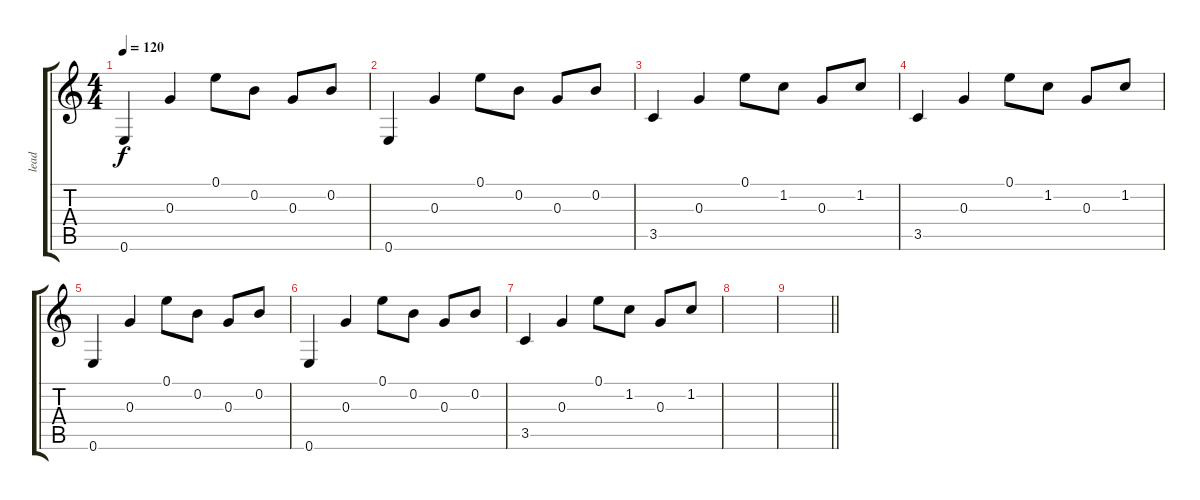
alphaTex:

\track ("lead" "lead") {instrument electricguitarjazz}
\staff {score tabs}
\tuning (E4 B3 G3 D3 A2 E2) {hide}
\ts (4 4)
\tempo 120
\clef g2
\ks c
0.6.4{dy f} 0.3.4 0.1.8 0.2.8 0.3.8 0.2.8 |
0.6.4 0.3.4 0.1.8 0.2.8 0.3.8 0.2.8 |
3.5.4 0.3.4 0.1.8 1.2.8 0.3.8 1.2.8 |
3.5.4 0.3.4 0.1.8 1.2.8 0.3.8 1.2.8 |
0.6.4 0.3.4 0.1.8 0.2.8 0.3.8 0.2.8 |
0.6.4 0.3.4 0.1.8 0.2.8 0.3.8 0.2.8 |
3.5.4 0.3.4 0.1.8 1.2.8 0.3.8 1.2.8 |
|
\barLineRight lightlight
